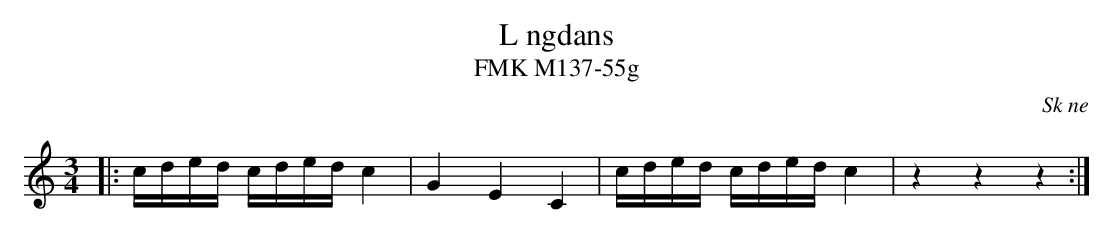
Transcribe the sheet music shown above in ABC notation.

X:1
T:L ngdans
T:FMK M137-55g
O:Sk ne
M:3/4
L:1/16
K:C
|: cded cded c4 | G4 E4 C4 |cded cded c4 | z4 z4 z4 :|
